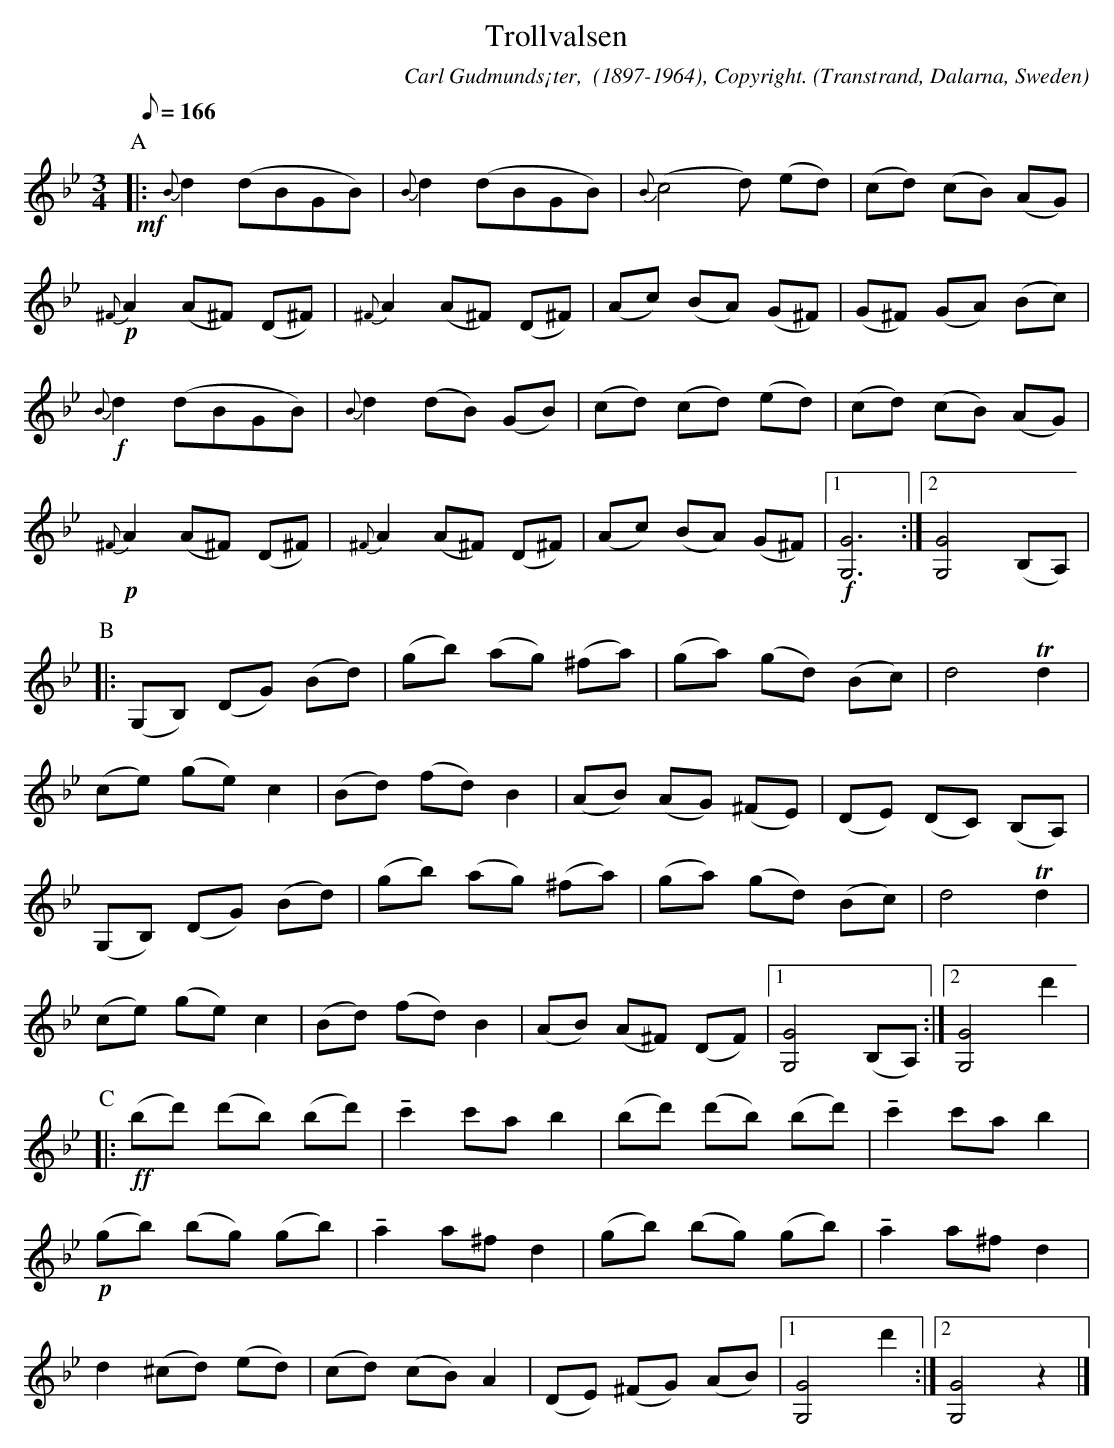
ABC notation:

X:1
T: Trollvalsen
O: Transtrand, Dalarna, Sweden
M: 3/4
C: Carl Gudmunds¡ter,  (1897-1964), Copyright.
Q:166 Allegro
K: Gm
P:A
+mf+ |: {B}d2 (dBGB) | {B}d2 (dBGB) | {B}(c4d) (ed) | (cd) (cB) (AG) |
+p+ {^F}A2 (A^F) (D^F) | {^F}A2 (A^F) (D^F) | (Ac) (BA) (G^F) | (G^F) (GA) (Bc) |
+f+ {B}d2 (dBGB) | {B}d2 (dB) (GB) |  (cd) (cd) (ed) | (cd) (cB) (AG) |
+p+ {^F}A2 (A^F) (D^F) | {^F}A2 (A^F) (D^F) | (Ac) (BA) (G^F) |1 +f+ [G6G,6] :|2 [G4G,4] (B,A,)|
P:B
|: (G,B,) (DG) (Bd) | (gb) (ag) (^fa) | (ga) (gd) (Bc) | d4 Td2 |
(ce) (ge) c2 | (Bd) (fd) B2 | (AB) (AG) (^FE) | (DE) (DC) (B,A,) |
(G,B,) (DG) (Bd) | (gb) (ag) (^fa) | (ga) (gd) (Bc) | d4 Td2 |
(ce) (ge) c2 | (Bd) (fd) B2 | (AB) (A^F) (DF) |1 [G4G,4] (B,A,) :|2 [G4G,4] d'2|
P:C
|: +ff+ (bd') (d'b) (bd') | !tenuto!c'2 c'a b2 | (bd') (d'b) (bd') | !tenuto! c'2 c'a b2 |
+p+ (gb) (bg) (gb) | !tenuto! a2 a^f d2 | (gb) (bg) (gb) | !tenuto! a2 a^f d2 |
d2 (^cd) (ed) | (cd) (cB) A2 | (DE) (^FG) (AB) |1 [G4G,4] d'2 :|2 [G4G,4] z2 |]
